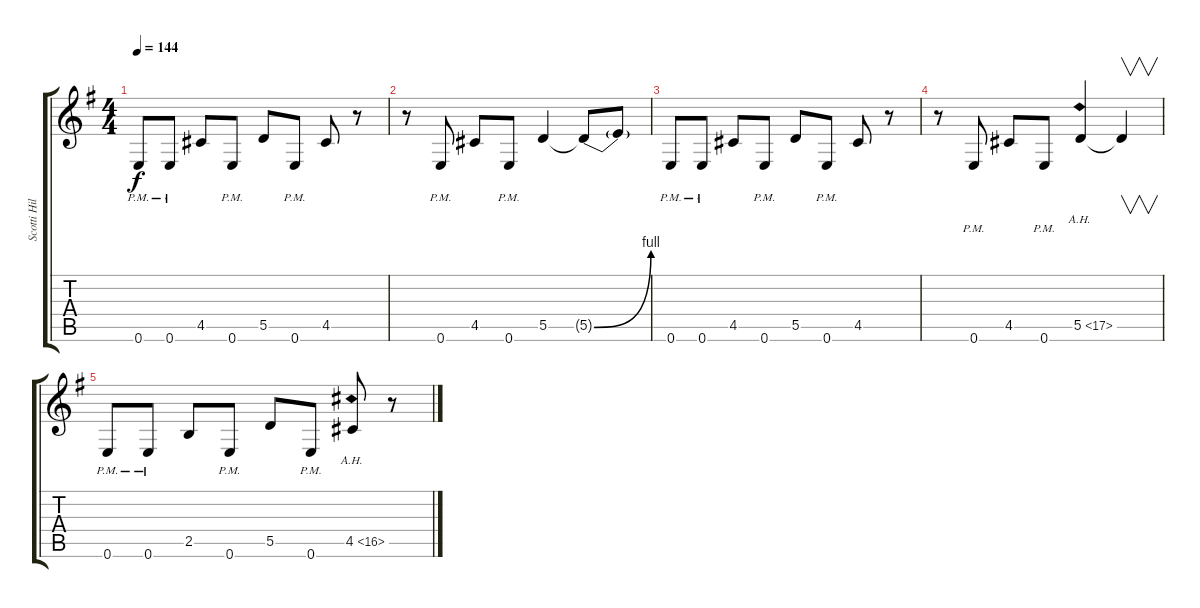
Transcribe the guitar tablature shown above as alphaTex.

\track ("Scotti Hill - Rhytm" "Scotti Hil") {instrument overdrivenguitar}
\staff {score tabs}
\tuning (E4 B3 G3 D3 A2 E2) {hide}
\ts (4 4)
\tempo 144
\clef g2
\ks g
0.6{pm}.8{dy f} 0.6{pm}.8 4.5.8 0.6{pm}.8 5.5.8 0.6{pm}.8 4.5.8 r.8 |
r.8 0.6{pm}.8 4.5.8 0.6{pm}.8 5.5.4 5.5{be (bend 0 0 60 4) t}.8 5.5{t}.8 |
0.6{pm}.8 0.6{pm}.8 4.5.8 0.6{pm}.8 5.5.8 0.6{pm}.8 4.5.8 r.8 |
r.8 0.6{pm}.8 4.5.8 0.6{pm}.8 5.5{ah 12}.4 5.5{t}.4{v} |
0.6{pm}.8 0.6{pm}.8 2.5.8 0.6{pm}.8 5.5.8 0.6{pm}.8 4.5{ah 12}.8 r.8
